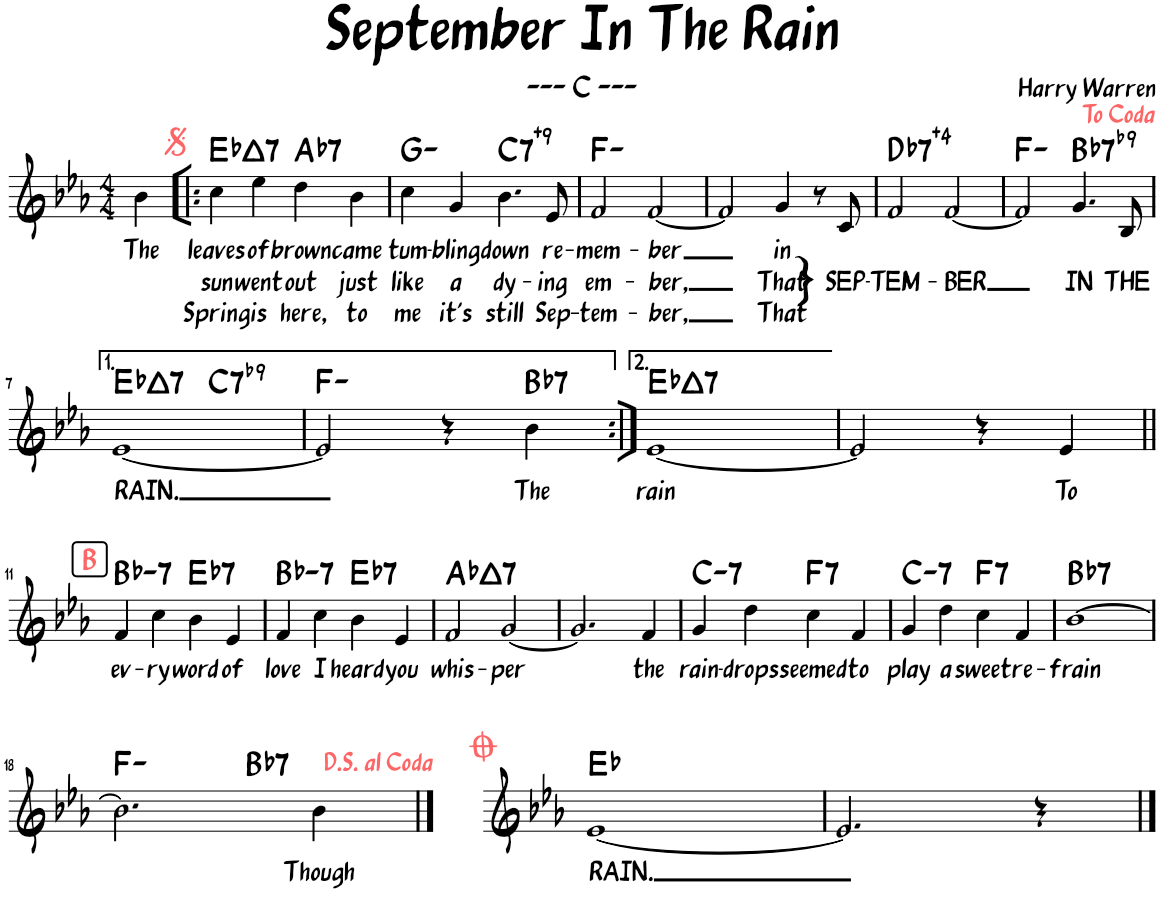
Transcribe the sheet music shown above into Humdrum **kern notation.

**kern	**text	**text	**text	**harte
*part1	*part1	*part1	*part1	*part1
*staff1	*staff1	*staff1	*staff1	*
*I"Piano	*	*	*	*
*I'Pno.	*	*	*	*
*clefG2	*	*	*	*
*k[b-e-a-]	*	*	*	*
*M4/4	*	*	*	*
=	=	=	=	=
!	!LO:LY:b	!	!	!
4b-\	The	.	.	.
=1!|:	=1!|:	=1!|:	=1!|:	=1!|:
!	!LO:LY:b	!LO:LY:b	!LO:LY:b	!LO:H:kt=7
4cc\	leaves	sun	Spring	Eb:maj7
!	!LO:LY:b	!LO:LY:b	!LO:LY:b	!
4ee-\	of	went	is	.
!	!LO:LY:b	!LO:LY:b	!LO:LY:b	!LO:H:kt=7
4dd\	brown	out	here,	Ab:7
!	!LO:LY:b	!LO:LY:b	!LO:LY:b	!
4b-\	came	just	to	.
=2	=2	=2	=2	=2
!	!LO:LY:b	!LO:LY:b	!LO:LY:b	!
4cc\	tum-	like	me	G:min
!	!LO:LY:b	!LO:LY:b	!LO:LY:b	!
4g/	-bling	a	it's	.
!	!LO:LY:b	!LO:LY:b	!LO:LY:b	!LO:H:kt=7
4.b-\	down	dy-	still	C:7(#9)
!	!LO:LY:b	!LO:LY:b	!LO:LY:b	!
8e-/	re-	-ing	Sep-	.
=3	=3	=3	=3	=3
!	!LO:LY:b	!LO:LY:b	!LO:LY:b	!
2f/	-mem-	em-	-tem-	F:min
!	!LO:LY:b	!LO:LY:b	!LO:LY:b	!
[2f/	-ber	-ber,	-ber,	.
=4	=4	=4	=4	=4
2f/]	.	.	.	.
!	!LO:LY:b	!LO:LY:b	!LO:LY:b	!
4g/	in	That	That	.
!	!LO:LY:b	!	!	!
8r	}	.	.	.
!	!	!LO:LY:b	!	!
8c/	.	SEP-	.	.
=5	=5	=5	=5	=5
!	!	!LO:LY:b	!	!LO:H:kt=7
2f/	.	-TEM-	.	Db:7(#4)
!	!	!LO:LY:b	!	!
[2f/	.	-BER	.	.
=6	=6	=6	=6	=6
2f/]	.	.	.	F:min
!	!	!LO:LY:b	!	!LO:H:kt=7
4.g/	.	IN	.	Bb:7(b9)
!	!	!LO:LY:b	!	!
8B-/	.	THE	.	.
!!LO:LB:g=z
=7	=7	=7	=7	=7
!	!LO:LY:b	!	!	!LO:H:kt=7
*^	*	*	*	*
[1e-	2ryy	RAIN.	.	.	Eb:maj7
!	!	!	!	!	!LO:H:kt=7
.	2ryy	.	.	.	C:7(b9)
*v	*v	*	*	*	*
=8	=8	=8	=8	=8
2e-/]	.	.	.	F:min
4r	.	.	.	.
!	!LO:LY:b	!	!	!LO:H:kt=7
4b-\	The	.	.	Bb:7
=9:|!	=9:|!	=9:|!	=9:|!	=9:|!
!	!LO:LY:b	!	!	!LO:H:kt=7
[1e-	rain	.	.	Eb:maj7
=10	=10	=10	=10	=10
2e-/]	.	.	.	.
4r	.	.	.	.
!	!LO:LY:b	!	!	!
4e-/	To	.	.	.
!!LO:LB:g=z
!!LO:REH:place=s1:a:B:rj:color=#FD6666:fs=14:t=B
=11||	=11||	=11||	=11||	=11||
!	!LO:LY:b	!	!	!LO:H:kt=7
4f/	ev-	.	.	Bb:min7
!	!LO:LY:b	!	!	!
4cc\	-ry	.	.	.
!	!LO:LY:b	!	!	!LO:H:kt=7
4b-\	word	.	.	Eb:7
!	!LO:LY:b	!	!	!
4e-/	of	.	.	.
=12	=12	=12	=12	=12
!	!LO:LY:b	!	!	!LO:H:kt=7
4f/	love	.	.	Bb:min7
!	!LO:LY:b	!	!	!
4cc\	I	.	.	.
!	!LO:LY:b	!	!	!LO:H:kt=7
4b-\	heard	.	.	Eb:7
!	!LO:LY:b	!	!	!
4e-/	you	.	.	.
=13	=13	=13	=13	=13
!	!LO:LY:b	!	!	!LO:H:kt=7
2f/	whis-	.	.	Ab:maj7
!	!LO:LY:b	!	!	!
[2g/	-per	.	.	.
=14	=14	=14	=14	=14
2.g/]	.	.	.	.
!	!LO:LY:b	!	!	!
4f/	the	.	.	.
=15	=15	=15	=15	=15
!	!LO:LY:b	!	!	!LO:H:kt=7
4g/	rain-	.	.	C:min7
!	!LO:LY:b	!	!	!
4dd\	-drops	.	.	.
!	!LO:LY:b	!	!	!LO:H:kt=7
4cc\	seemed	.	.	F:7
!	!LO:LY:b	!	!	!
4f/	to	.	.	.
=16	=16	=16	=16	=16
!	!LO:LY:b	!	!	!LO:H:kt=7
4g/	play	.	.	C:min7
!	!LO:LY:b	!	!	!
4dd\	a	.	.	.
!	!LO:LY:b	!	!	!LO:H:kt=7
4cc\	sweet	.	.	F:7
!	!LO:LY:b	!	!	!
4f/	re-	.	.	.
=17	=17	=17	=17	=17
!	!LO:LY:b	!	!	!LO:H:kt=7
[1b-	-frain	.	.	Bb:7
!!LO:LB:g=z
=18	=18	=18	=18	=18
*^	*	*	*	*
2.b-\]	2ryy	.	.	.	F:min
!	!	!	!	!	!LO:H:kt=7
.	2ryy	.	.	.	Bb:7
!	!	!LO:LY:b	!	!	!
4b-\	.	Though	.	.	.
==19	==19	==19	==19	==19	==19
!	!	!LO:LY:b	!	!	!
*v	*v	*	*	*	*
[1e-	RAIN.	.	.	Eb:maj
=20	=20	=20	=20	=20
!LO:TX:a:color=#FFFF00FF:t=RJS	!	!	!	!
2.e-/]	.	.	.	.
4r	.	.	.	.
==	==	==	==	==
*-	*-	*-	*-	*-
